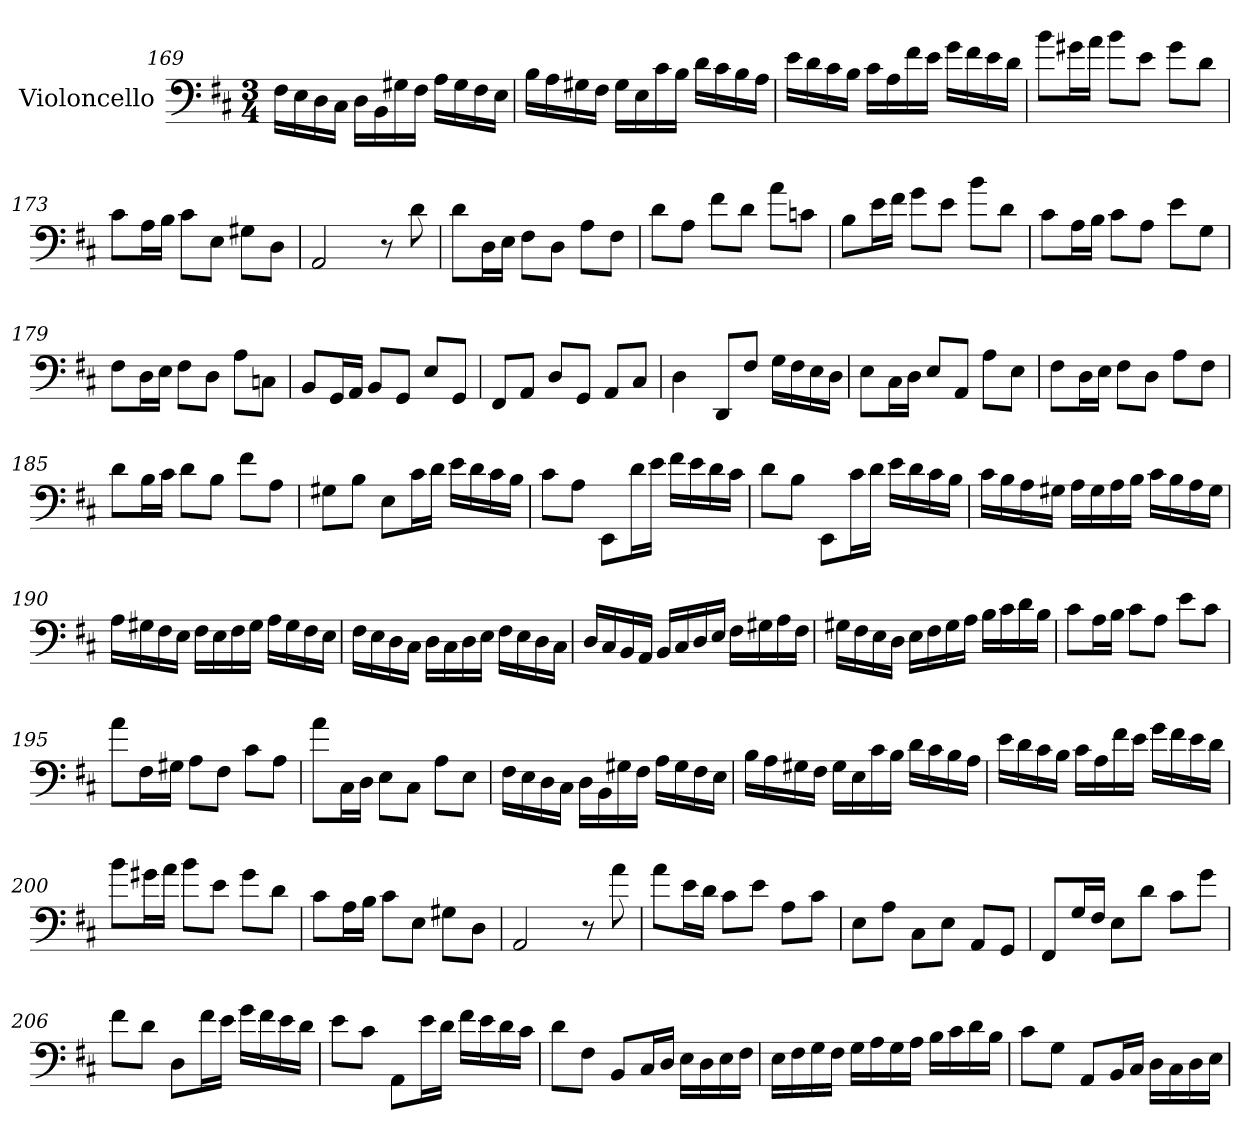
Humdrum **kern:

**kern
*part1
*staff1
*I"Violoncello
*I'Vc.
*clefF4
*k[f#c#]
*M3/4
=169
16F#\LL
16E\
16D\
16C#\JJ
16D\LL
16BB\
16G#X\
16F#\JJ
16A\LL
16G#\
16F#\
16E\JJ
=170
16B\LL
16A\
16G#X\
16F#\JJ
16G#\LL
16E\
16c#\
16B\JJ
16d\LL
16c#\
16B\
16A\JJ
!!LO:LB:g=z
=171
16e\LL
16d\
16c#\
16B\JJ
16c#\LL
16A\
16f#\
16e\JJ
16g\LL
16f#\
16e\
16d\JJ
=172
8b\L
16g#X\L
16a\JJ
8b\L
8e\J
8g#\L
8d\J
=173
8c#\L
16A\L
16B\JJ
8c#\L
8E\J
8G#X\L
8D\J
=174
2AA/
8r
8d\
=175
8d\L
16D\L
16E\JJ
8F#\L
8D\J
8A\L
8F#\J
!!LO:LB:g=z
=176
8d\L
8A\J
8f#\L
8d\J
8a\L
8cn\J
=177
8B\L
16e\L
16f#\JJ
8g\L
8e\J
8b\L
8d\J
=178
8c#\L
16A\L
16B\JJ
8c#\L
8A\J
8e\L
8G\J
=179
8F#\L
16D\L
16E\JJ
8F#\L
8D\J
8A\L
8Cn\J
=180
8BB/L
16GG/L
16AA/JJ
8BB/L
8GG/J
8E/L
8GG/J
!!LO:LB:g=z
=181
8FF#/L
8AA/J
8D/L
8GG/J
8AA/L
8C#/J
=182
4D\
8DD/L
8F#/J
16G\LL
16F#\
16E\
16D\JJ
=183
8E\L
16C#\L
16D\JJ
8E/L
8AA/J
8A\L
8E\J
=184
8F#\L
16D\L
16E\JJ
8F#\L
8D\J
8A\L
8F#\J
=185
8d\L
16B\L
16c#\JJ
8d\L
8B\J
8f#\L
8A\J
!!LO:LB:g=z
=186
8G#X\L
8B\J
8E\L
16c#\L
16d\JJ
16e\LL
16d\
16c#\
16B\JJ
=187
8c#\L
8A\J
8EE\L
16d\L
16e\JJ
16f#\LL
16e\
16d\
16c#\JJ
=188
8d\L
8B\J
8EE\L
16c#\L
16d\JJ
16e\LL
16d\
16c#\
16B\JJ
!!LO:LB:g=z
=189
16c#\LL
16B\
16A\
16G#X\JJ
16A\LL
16G#\
16A\
16B\JJ
16c#\LL
16B\
16A\
16G#\JJ
=190
16A\LL
16G#X\
16F#\
16E\JJ
16F#\LL
16E\
16F#\
16G#\JJ
16A\LL
16G#\
16F#\
16E\JJ
=191
16F#\LL
16E\
16D\
16C#\JJ
16D\LL
16C#\
16D\
16E\JJ
16F#\LL
16E\
16D\
16C#\JJ
!!LO:PB:g=z
=192
16D/LL
16C#/
16BB/
16AA/JJ
16BB/LL
16C#/
16D/
16E/JJ
16F#\LL
16G#X\
16A\
16F#\JJ
=193
16G#X\LL
16F#\
16E\
16D\JJ
16E\LL
16F#\
16G#\
16A\JJ
16B\LL
16c#\
16d\
16B\JJ
=194
8c#\L
16A\L
16B\JJ
8c#\L
8A\J
8e\L
8c#\J
=195
8a\L
16F#\L
16G#X\JJ
8A\L
8F#\J
8c#\L
8A\J
!!LO:LB:g=z
=196
8a\L
16C#\L
16D\JJ
8E\L
8C#\J
8A\L
8E\J
=197
16F#\LL
16E\
16D\
16C#\JJ
16D\LL
16BB\
16G#X\
16F#\JJ
16A\LL
16G#\
16F#\
16E\JJ
=198
16B\LL
16A\
16G#X\
16F#\JJ
16G#\LL
16E\
16c#\
16B\JJ
16d\LL
16c#\
16B\
16A\JJ
!!LO:LB:g=z
=199
16e\LL
16d\
16c#\
16B\JJ
16c#\LL
16A\
16f#\
16e\JJ
16g\LL
16f#\
16e\
16d\JJ
=200
8b\L
16g#X\L
16a\JJ
8b\L
8e\J
8g#\L
8d\J
=201
8c#\L
16A\L
16B\JJ
8c#\L
8E\J
8G#X\L
8D\J
=202
2AA/
8r
8a\
!!LO:LB:g=z
=203
8a\L
16e\L
16d\JJ
8c#\L
8e\J
8A\L
8c#\J
=204
8E\L
8A\J
8C#\L
8E\J
8AA/L
8GG/J
=205
8FF#/L
16G/L
16F#/JJ
8E\L
8d\J
8c#\L
8g\J
=206
8f#\L
8d\J
8D\L
16f#\L
16e\JJ
16g\LL
16f#\
16e\
16d\JJ
!!LO:LB:g=z
=207
8e\L
8c#\J
8AA\L
16e\L
16d\JJ
16f#\LL
16e\
16d\
16c#\JJ
=208
8d\L
8F#\J
8BB/L
16C#/L
16D/JJ
16E\LL
16D\
16E\
16F#\JJ
=209
16E\LL
16F#\
16G\
16F#\JJ
16G\LL
16A\
16G\
16A\JJ
16B\LL
16c#\
16d\
16B\JJ
=210
8c#\L
8G\J
8AA/L
16BB/L
16C#/JJ
16D\LL
16C#\
16D\
16E\JJ
=
*-
